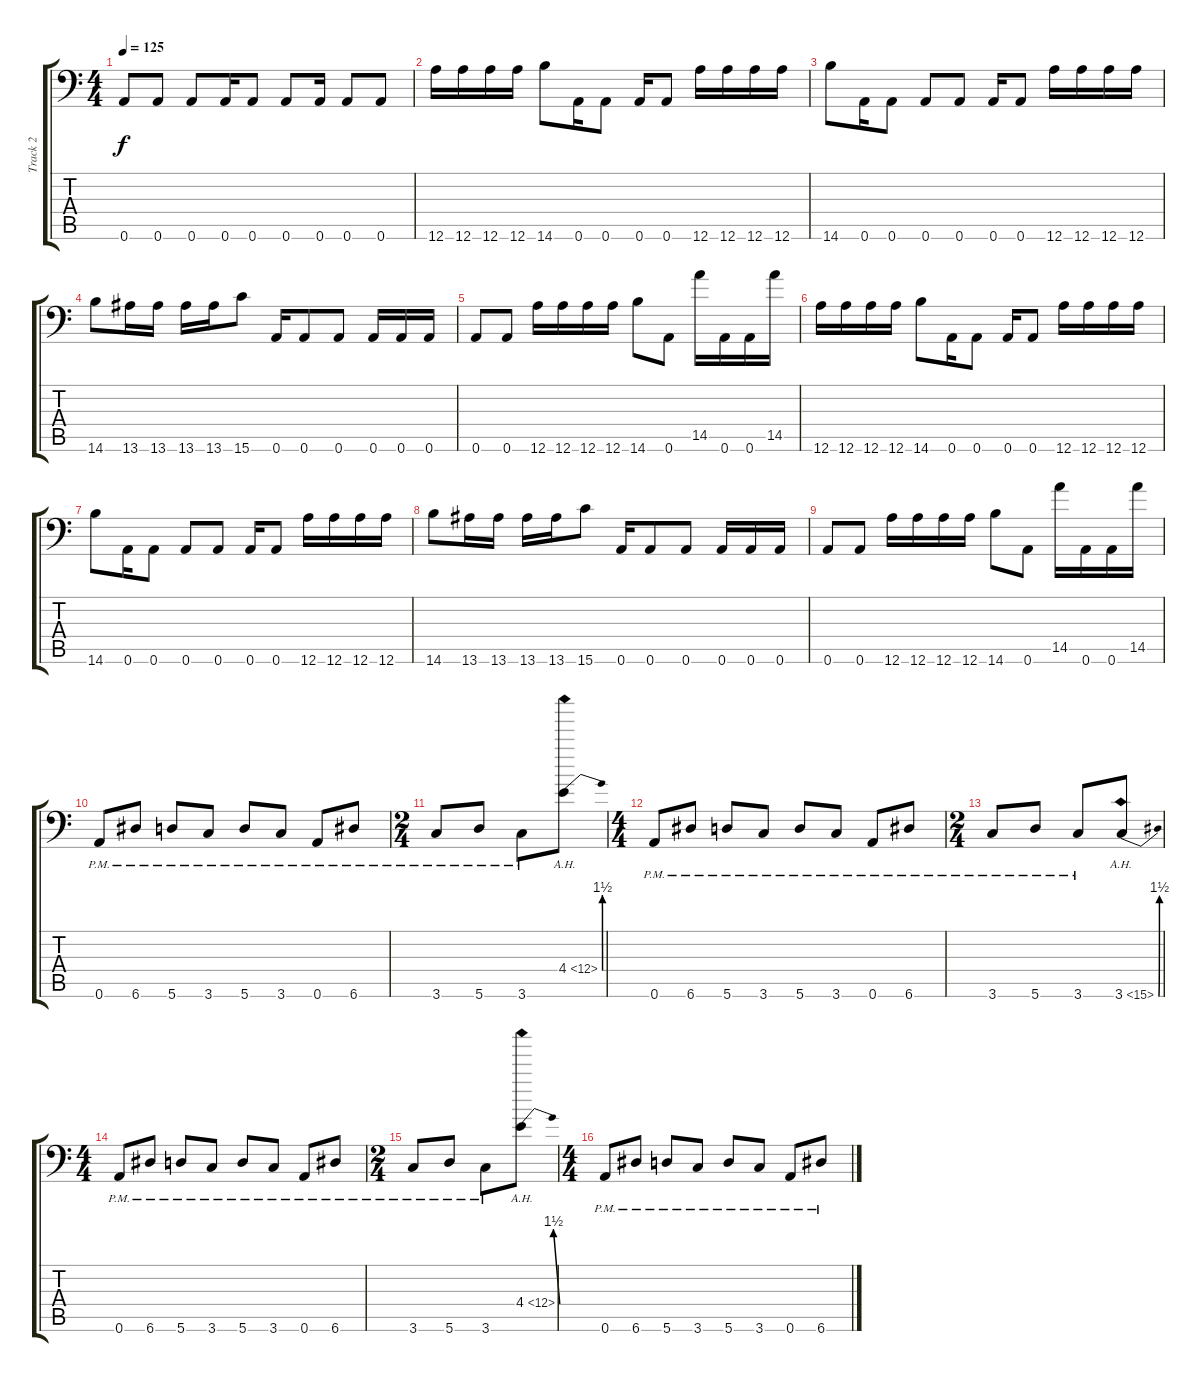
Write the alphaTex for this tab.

\track ("Track 2" "Track 2") {instrument distortionguitar}
\staff {score tabs}
\tuning (D4 A3 F3 C3 G2 A1) {hide}
\ts (4 4)
\tempo 125
\clef f4
\ks c
0.6.8{dy f} 0.6.8 0.6.8 0.6.16 0.6.8 0.6.8 0.6.16 0.6.8 0.6.8 |
12.6.16 12.6.16 12.6.16 12.6.16 14.6.8 0.6.16 0.6.8 0.6.16 0.6.8 12.6.16 12.6.16 12.6.16 12.6.16 |
14.6.8 0.6.16 0.6.8 0.6.8 0.6.8 0.6.16 0.6.8 12.6.16 12.6.16 12.6.16 12.6.16 |
14.6.8 13.6.16 13.6.16 13.6.16 13.6.16 15.6.8 0.6.16 0.6.8 0.6.8 0.6.16 0.6.16 0.6.16 |
0.6.8 0.6.8 12.6.16 12.6.16 12.6.16 12.6.16 14.6.8 0.6.8 14.5.16 0.6.16 0.6.16 14.5.16 |
12.6.16 12.6.16 12.6.16 12.6.16 14.6.8 0.6.16 0.6.8 0.6.16 0.6.8 12.6.16 12.6.16 12.6.16 12.6.16 |
14.6.8 0.6.16 0.6.8 0.6.8 0.6.8 0.6.16 0.6.8 12.6.16 12.6.16 12.6.16 12.6.16 |
14.6.8 13.6.16 13.6.16 13.6.16 13.6.16 15.6.8 0.6.16 0.6.8 0.6.8 0.6.16 0.6.16 0.6.16 |
0.6.8 0.6.8 12.6.16 12.6.16 12.6.16 12.6.16 14.6.8 0.6.8 14.5.16 0.6.16 0.6.16 14.5.16 |
0.6{pm}.8 6.6{pm}.8 5.6{pm}.8 3.6{pm}.8 5.6{pm}.8 3.6{pm}.8 0.6{pm}.8 6.6{pm}.8 |
\ts (2 4)
3.6{pm}.8 5.6{pm}.8 3.6{pm}.8 4.4{be (bend 0 0 60 6) ah 8}.8 |
\ts (4 4)
0.6{pm}.8 6.6{pm}.8 5.6{pm}.8 3.6{pm}.8 5.6{pm}.8 3.6{pm}.8 0.6{pm}.8 6.6{pm}.8 |
\ts (2 4)
3.6{pm}.8 5.6{pm}.8 3.6{pm}.8 3.6{be (bend 0 0 60 6) ah 12}.8 |
\ts (4 4)
0.6{pm}.8 6.6{pm}.8 5.6{pm}.8 3.6{pm}.8 5.6{pm}.8 3.6{pm}.8 0.6{pm}.8 6.6{pm}.8 |
\ts (2 4)
3.6{pm}.8 5.6{pm}.8 3.6{pm}.8 4.4{be (bend 0 0 60 6) ah 8}.8 |
\ts (4 4)
0.6{pm}.8 6.6{pm}.8 5.6{pm}.8 3.6{pm}.8 5.6{pm}.8 3.6{pm}.8 0.6{pm}.8 6.6{pm}.8
